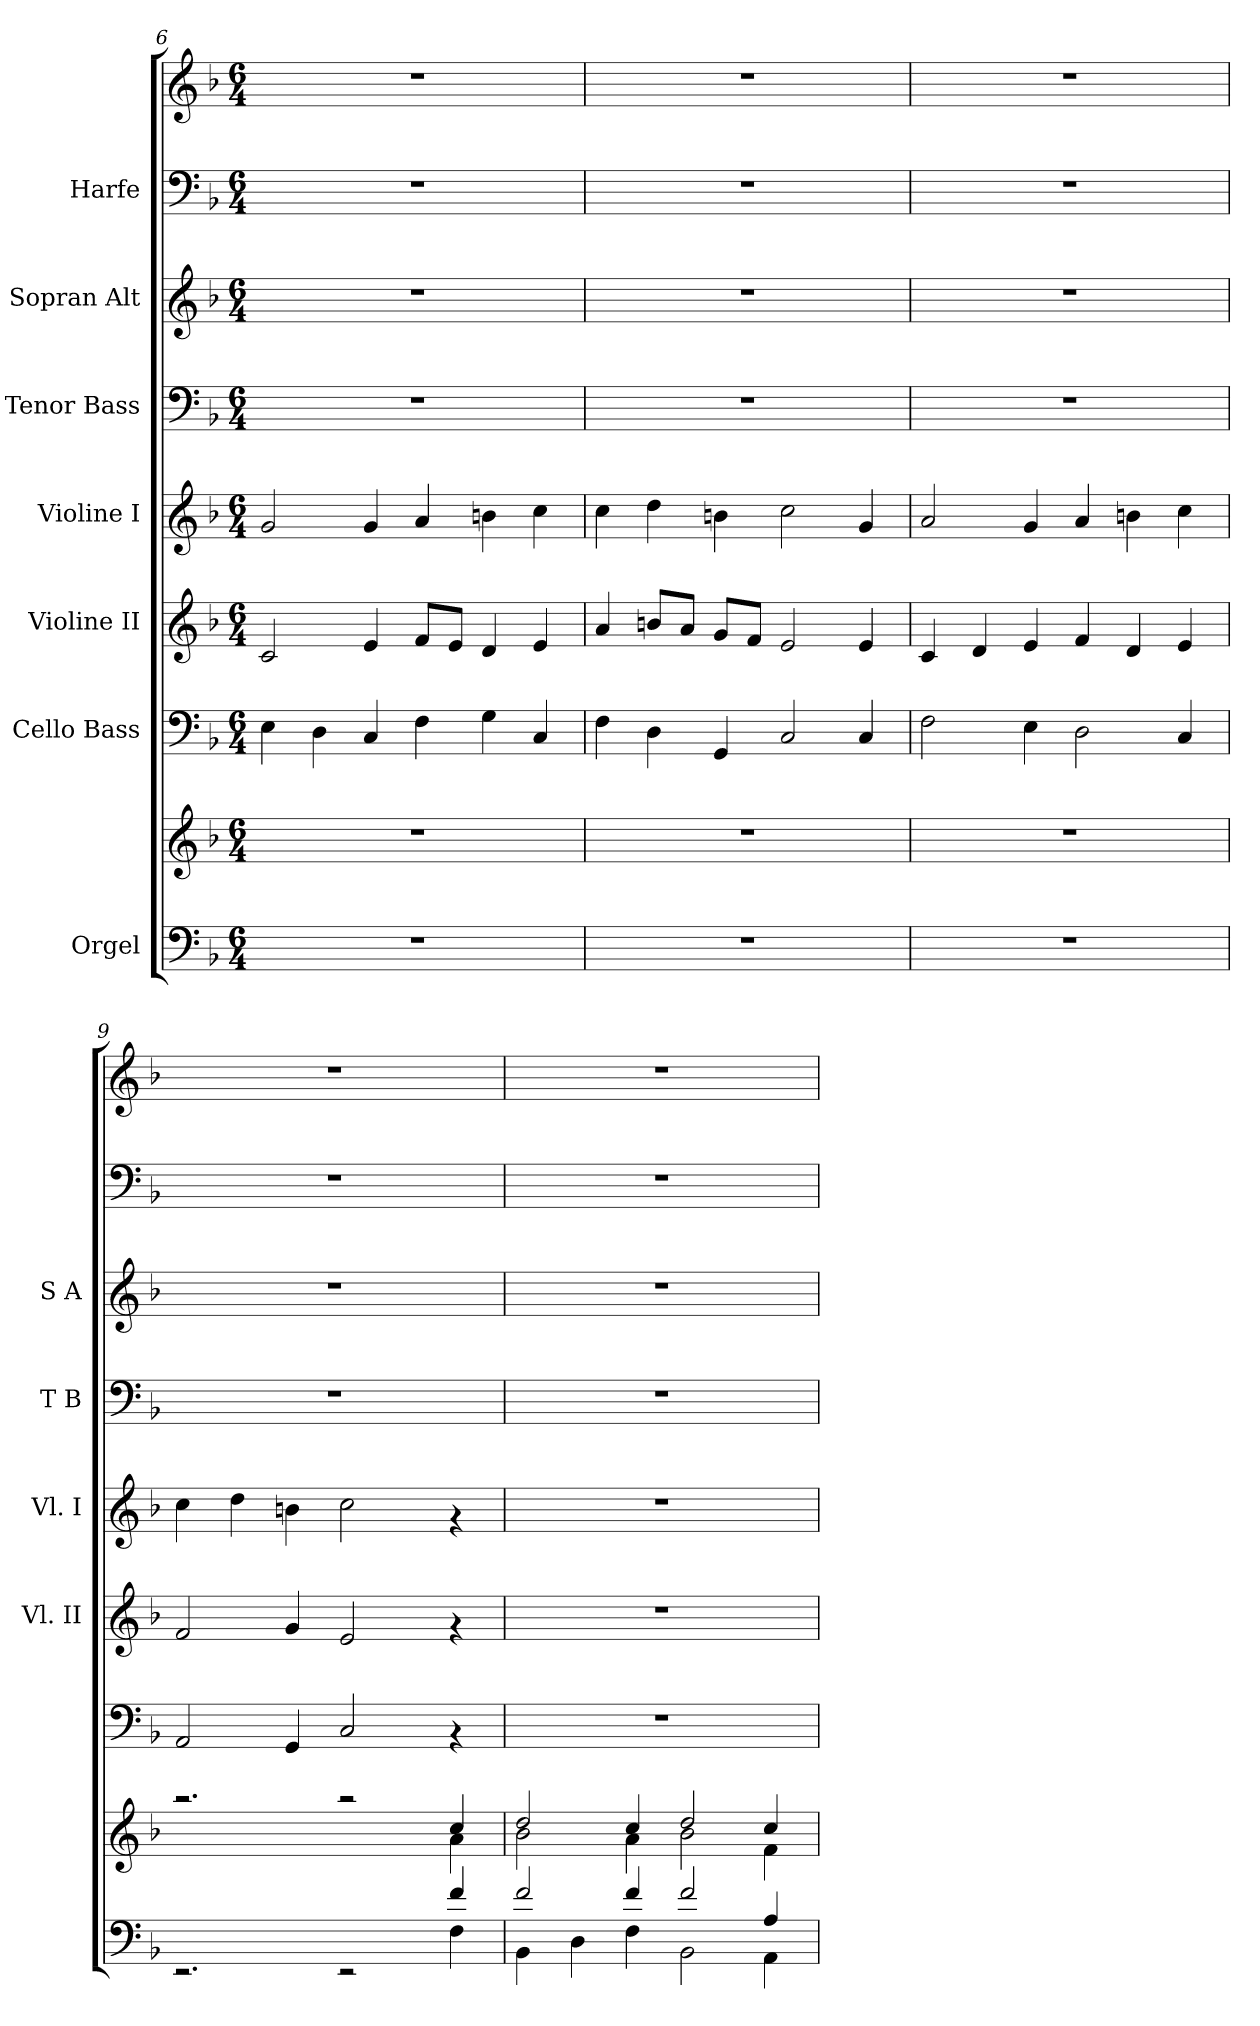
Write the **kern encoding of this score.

**kern	**kern	**kern	**kern	**kern	**kern	**kern	**kern	**kern
*part7	*part7	*part6	*part5	*part4	*part3	*part2	*part1	*part1
*staff9	*staff8	*staff7	*staff6	*staff5	*staff4	*staff3	*staff2	*staff1
*I"Orgel	*	*I"Cello Bass	*I"Violine II	*I"Violine I	*I"Tenor Bass	*I"Sopran Alt	*I"Harfe	*
*	*	*	*I'Vl. II	*I'Vl. I	*I'T B	*I'S A	*	*
*clefF4	*clefG2	*clefF4	*clefG2	*clefG2	*clefF4	*clefG2	*clefF4	*clefG2
*k[b-]	*k[b-]	*k[b-]	*k[b-]	*k[b-]	*k[b-]	*k[b-]	*k[b-]	*k[b-]
*F:	*F:	*F:	*F:	*F:	*F:	*F:	*F:	*F:
*M6/4	*M6/4	*M6/4	*M6/4	*M6/4	*M6/4	*M6/4	*M6/4	*M6/4
=6	=6	=6	=6	=6	=6	=6	=6	=6
1.r	1.r	4E\	2c/	2g/	1.r	1.r	1.r	1.r
.	.	4D\	.	.	.	.	.	.
.	.	4C/	4e/	4g/	.	.	.	.
.	.	4F\	8f/L	4a/	.	.	.	.
.	.	.	8e/J	.	.	.	.	.
.	.	4G\	4d/	4bn\	.	.	.	.
.	.	4C/	4e/	4cc\	.	.	.	.
=7	=7	=7	=7	=7	=7	=7	=7	=7
1.r	1.r	4F\	4a/	4cc\	1.r	1.r	1.r	1.r
.	.	4D\	8bn/L	4dd\	.	.	.	.
.	.	.	8a/J	.	.	.	.	.
.	.	4GG/	8g/L	4bn\	.	.	.	.
.	.	.	8f/J	.	.	.	.	.
.	.	2C/	2e/	2cc\	.	.	.	.
.	.	4C/	4e/	4g/	.	.	.	.
!!LO:LB:g=z
=8	=8	=8	=8	=8	=8	=8	=8	=8
1.r	1.r	2F\	4c/	2a/	1.r	1.r	1.r	1.r
.	.	.	4d/	.	.	.	.	.
.	.	4E\	4e/	4g/	.	.	.	.
.	.	2D\	4f/	4a/	.	.	.	.
.	.	.	4d/	4bn\	.	.	.	.
.	.	4C/	4e/	4cc\	.	.	.	.
=9	=9	=9	=9	=9	=9	=9	=9	=9
*^	*^	*	*	*	*	*	*	*
2.rEE	1ryy	2.raa	1ryy	2AA/	2f/	4cc\	1.r	1.r	1.r	1.r
.	.	.	.	.	.	4dd\	.	.	.	.
.	.	.	.	4GG/	4g/	4bn\	.	.	.	.
2rEE	.	2raa	.	2C/	2e/	2cc\	.	.	.	.
.	4ryy	.	4ryy	.	.	.	.	.	.	.
4f/	4F\	4cc/	4a\	4rAA	4rf	4rf	.	.	.	.
=10	=10	=10	=10	=10	=10	=10	=10	=10	=10	=10
2f/	4BB-\	2dd/	2b-\	1.r	1.r	1.r	1.r	1.r	1.r	1.r
.	4D\	.	.	.	.	.	.	.	.	.
4f/	4F\	4cc/	4a\	.	.	.	.	.	.	.
2f/	2BB-\	2dd/	2b-\	.	.	.	.	.	.	.
4A/	4AA\	4cc/	4f\	.	.	.	.	.	.	.
*v	*v	*	*	*	*	*	*	*	*	*
*	*v	*v	*	*	*	*	*	*	*
=	=	=	=	=	=	=	=	=
*-	*-	*-	*-	*-	*-	*-	*-	*-
